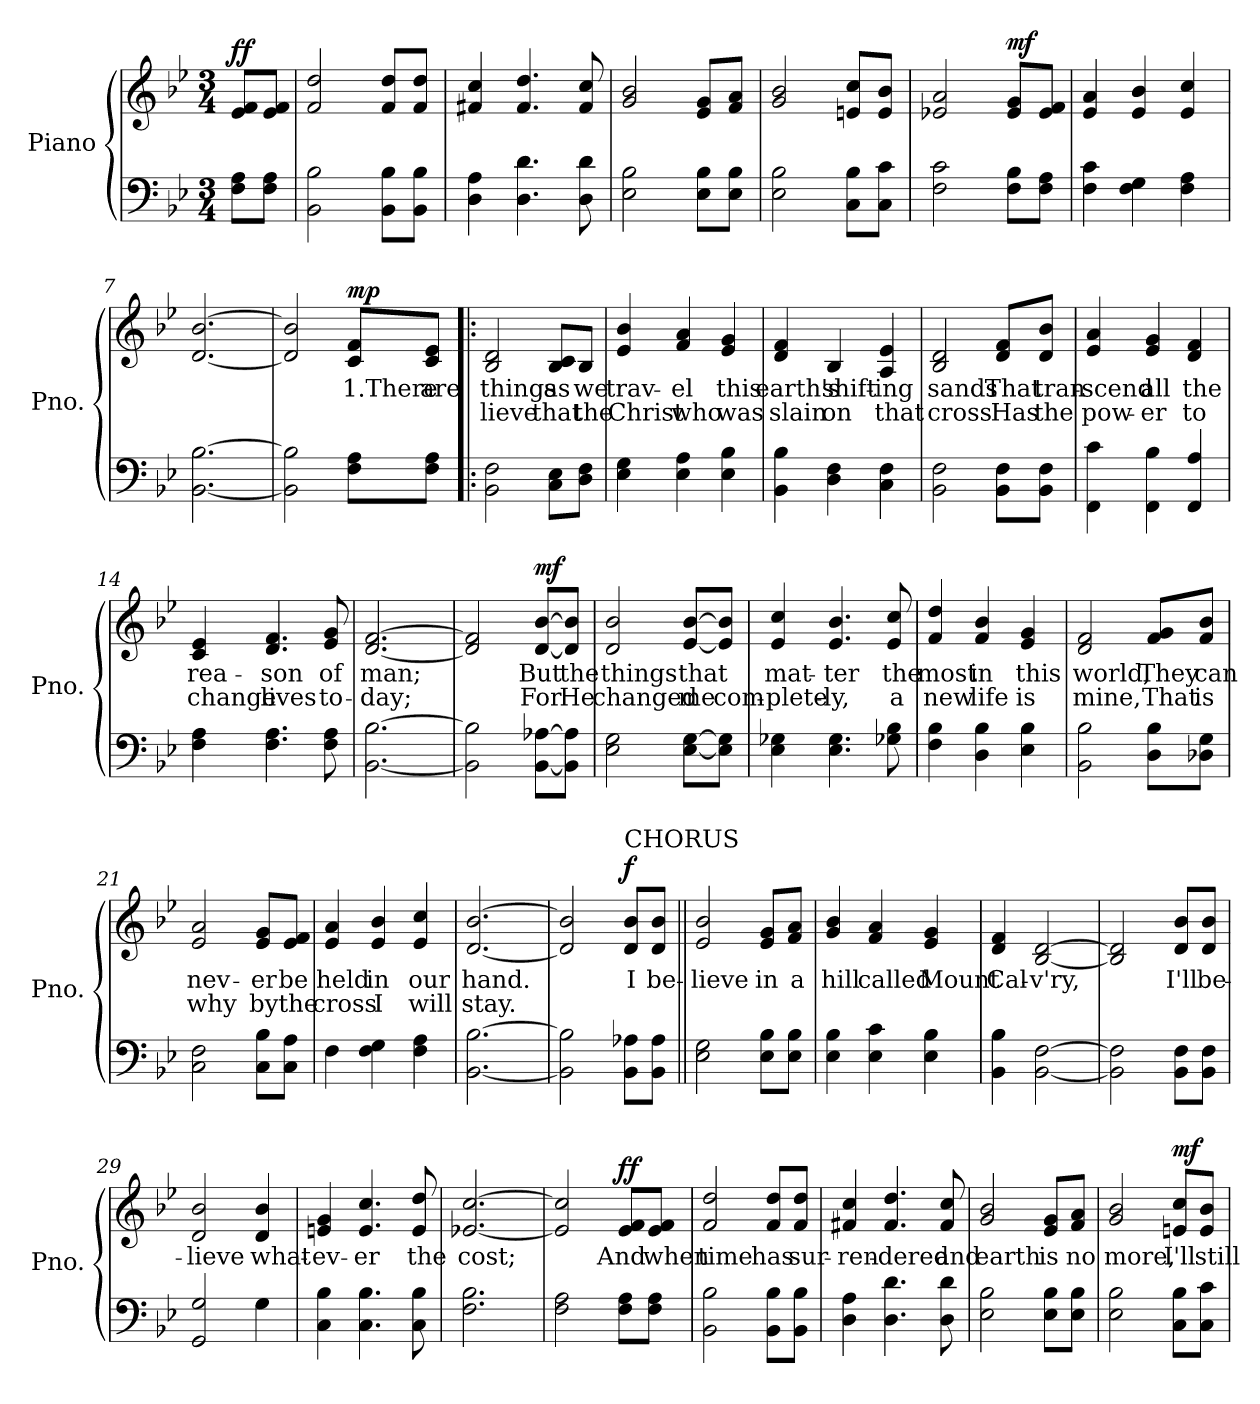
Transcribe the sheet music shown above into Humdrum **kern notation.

**kern	**kern	**text	**text	**dynam
*part1	*part1	*part1	*part1	*part1
*staff2	*staff1	*staff1	*staff1	*staff1/2
*I"Piano	*	*	*	*
*I'Pno.	*	*	*	*
*clefF4	*clefG2	*	*	*
*k[b-e-]	*k[b-e-]	*	*	*
*M3/4	*M3/4	*	*	*
=	=	=	=	=
!	!	!	!	!LO:DY:b
8F\ 8A\L	8e-/ 8f/L	.	.	ff
8F\ 8A\J	8e-/ 8f/J	.	.	.
=1	=1	=1	=1	=1
2BB-\ 2B-\	2f/ 2dd/	.	.	.
8BB-\ 8B-\L	8f/ 8dd/L	.	.	.
8BB-\ 8B-\J	8f/ 8dd/J	.	.	.
=2	=2	=2	=2	=2
4D\ 4A\	4f#X/ 4cc/	.	.	.
4.D\ 4.d\	4.f#/ 4.dd/	.	.	.
8D\ 8d\	8f#/ 8cc/	.	.	.
=3	=3	=3	=3	=3
2E-\ 2B-\	2g/ 2b-/	.	.	.
8E-\ 8B-\L	8e-/ 8g/L	.	.	.
8E-\ 8B-\J	8f/ 8a/J	.	.	.
=4	=4	=4	=4	=4
2E-\ 2B-\	2g/ 2b-/	.	.	.
8C\ 8B-\L	8en/ 8cc/L	.	.	.
8C\ 8c\J	8e/ 8b-/J	.	.	.
=5	=5	=5	=5	=5
2F\ 2c\	2e-X/ 2a/	.	.	.
!	!	!	!	!LO:DY:b
8F\ 8B-\L	8e-/ 8g/L	.	.	mf
8F\ 8A\J	8e-/ 8f/J	.	.	.
=6	=6	=6	=6	=6
4F\ 4c\	4e-/ 4a/	.	.	.
4F\ 4G\	4e-/ 4b-/	.	.	.
4F\ 4A\	4e-/ 4cc/	.	.	.
=7	=7	=7	=7	=7
[2.BB-\ [2.B-\	[2.d/ [2.b-/	.	.	.
=8	=8	=8	=8	=8
2BB-\] 2B-\]	2d/] 2b-/]	.	.	.
!	!	!LO:LY:b	!	!LO:DY:b
8F\ 8A\L	8c/ 8f/L	1.There	.	mp
!	!	!LO:LY:b	!	!
8F\ 8A\J	8c/ 8e-/J	are	.	.
!!LO:LB:g=z
=9!|:	=9!|:	=9!|:	=9!|:	=9!|:
!	!	!LO:LY:b	!LO:LY:b	!
2BB-\ 2F\	2B-/ 2d/	things	lieve	.
!	!	!LO:LY:b	!LO:LY:b	!
8C\ 8E-\L	8B-/ 8c/L	as	that	.
!	!	!LO:LY:b	!LO:LY:b	!
8D\ 8F\J	8B-/J	we	the	.
=10	=10	=10	=10	=10
!	!	!LO:LY:b	!LO:LY:b	!
4E-\ 4G\	4e-/ 4b-/	trav-	Christ	.
!	!	!LO:LY:b	!LO:LY:b	!
4E-\ 4A\	4f/ 4a/	-el	who	.
!	!	!LO:LY:b	!LO:LY:b	!
4E-\ 4B-\	4e-/ 4g/	this	was	.
=11	=11	=11	=11	=11
!	!	!LO:LY:b	!LO:LY:b	!
4BB-\ 4B-\	4d/ 4f/	earth's	slain	.
!	!	!LO:LY:b	!LO:LY:b	!
4D\ 4F\	4B-/	shift-	on	.
!	!	!LO:LY:b	!LO:LY:b	!
4C\ 4F\	4A/ 4e-/	-ing	that	.
=12	=12	=12	=12	=12
!	!	!LO:LY:b	!LO:LY:b	!
2BB-\ 2F\	2B-/ 2d/	sands	cross	.
!	!	!LO:LY:b	!LO:LY:b	!
8BB-\ 8F\L	8d/ 8f/L	That	Has	.
!	!	!LO:LY:b	!LO:LY:b	!
8BB-\ 8F\J	8d/ 8b-/J	tran-	the	.
=13	=13	=13	=13	=13
!	!	!LO:LY:b	!LO:LY:b	!
4FF\ 4c\	4e-/ 4a/	-scend	pow-	.
!	!	!LO:LY:b	!LO:LY:b	!
4FF\ 4B-\	4e-/ 4g/	all	-er	.
!	!	!LO:LY:b	!LO:LY:b	!
4FF/ 4A/	4d/ 4f/	the	to	.
=14	=14	=14	=14	=14
!	!	!LO:LY:b	!LO:LY:b	!
4F\ 4A\	4c/ 4e-/	rea-	change	.
!	!	!LO:LY:b	!LO:LY:b	!
4.F\ 4.A\	4.d/ 4.f/	-son	lives	.
!	!	!LO:LY:b	!LO:LY:b	!
8F\ 8A\	8e-/ 8g/	of	to-	.
!!LO:LB:g=z
=15	=15	=15	=15	=15
!	!	!LO:LY:b	!LO:LY:b	!
[2.BB-\ [2.B-\	[2.d/ [2.f/	man;	-day;	.
=16	=16	=16	=16	=16
2BB-\] 2B-\]	2d/] 2f/]	.	.	.
!	!	!LO:LY:b	!LO:LY:b	!LO:DY:b
[8BB-\ [8A-X\L	[8d/ [8b-/L	But	For	mf
!	!	!LO:LY:b	!LO:LY:b	!
8BB-\] 8A-\]J	8d/] 8b-/]J	the	He	.
=17	=17	=17	=17	=17
!	!	!LO:LY:b	!LO:LY:b	!
2E-\ 2G\	2d/ 2b-/	things	changed	.
!	!	!LO:LY:b	!LO:LY:b	!
[8E-\ [8G\L	[8e-/ [8b-/L	that	me	.
!	!	!	!LO:LY:b	!
8E-\] 8G\]J	8e-/] 8b-/]J	.	com-	.
=18	=18	=18	=18	=18
!	!	!LO:LY:b	!LO:LY:b	!
4E-\ 4G-X\	4e-/ 4cc/	mat-	-plete-	.
!	!	!LO:LY:b	!LO:LY:b	!
4.E-\ 4.G-\	4.e-/ 4.b-/	-ter	-ly,	.
!	!	!LO:LY:b	!LO:LY:b	!
8G-X\ 8B-\	8e-/ 8cc/	the	a	.
=19	=19	=19	=19	=19
!	!	!LO:LY:b	!LO:LY:b	!
4F\ 4B-\	4f/ 4dd/	most	new	.
!	!	!LO:LY:b	!LO:LY:b	!
4D\ 4B-\	4f/ 4b-/	in	life	.
!	!	!LO:LY:b	!LO:LY:b	!
4E-\ 4B-\	4e-/ 4g/	this	is	.
=20	=20	=20	=20	=20
!	!	!LO:LY:b	!LO:LY:b	!
2BB-\ 2B-\	2d/ 2f/	world,	mine,	.
!	!	!LO:LY:b	!LO:LY:b	!
8D\ 8B-\L	8f/ 8g/L	They	That	.
!	!	!LO:LY:b	!LO:LY:b	!
8D-X\ 8G\J	8f/ 8b-/J	can	is	.
=21	=21	=21	=21	=21
!	!	!LO:LY:b	!LO:LY:b	!
2C\ 2F\	2e-/ 2a/	nev-	why	.
!	!	!LO:LY:b	!LO:LY:b	!
8C\ 8B-\L	8e-/ 8g/L	-er	by	.
!	!	!LO:LY:b	!LO:LY:b	!
8C\ 8A\J	8e-/ 8f/J	be	the	.
!!LO:LB:g=z
=22	=22	=22	=22	=22
!	!	!LO:LY:b	!LO:LY:b	!
4F\	4e-/ 4a/	held	cross	.
!	!	!LO:LY:b	!LO:LY:b	!
4F\ 4G\	4e-/ 4b-/	in	I	.
!	!	!LO:LY:b	!LO:LY:b	!
4F\ 4A\	4e-/ 4cc/	our	will	.
=23	=23	=23	=23	=23
!	!	!LO:LY:b	!LO:LY:b	!
[2.BB-\ [2.B-\	[2.d/ [2.b-/	hand.	stay.	.
=24	=24	=24	=24	=24
2BB-\] 2B-\]	2d/] 2b-/]	.	.	.
!	!LO:TX:a:t=CHORUS	!	!	!
!	!	!LO:LY:b	!	!LO:DY:b
8BB-\ 8A-X\L	8d/ 8b-/L	I	.	f
!	!	!LO:LY:b	!	!
8BB-\ 8A-\J	8d/ 8b-/J	be-	.	.
=25||	=25||	=25||	=25||	=25||
!	!	!LO:LY:b	!	!
2E-\ 2G\	2e-/ 2b-/	-lieve	.	.
!	!	!LO:LY:b	!	!
8E-\ 8B-\L	8e-/ 8g/L	in	.	.
!	!	!LO:LY:b	!	!
8E-\ 8B-\J	8f/ 8a/J	a	.	.
=26	=26	=26	=26	=26
!	!	!LO:LY:b	!	!
4E-\ 4B-\	4g/ 4b-/	hill	.	.
!	!	!LO:LY:b	!	!
4E-\ 4c\	4f/ 4a/	called	.	.
!	!	!LO:LY:b	!	!
4E-\ 4B-\	4e-/ 4g/	Mount	.	.
=27	=27	=27	=27	=27
!	!	!LO:LY:b	!	!
4BB-\ 4B-\	4d/ 4f/	Cal-	.	.
!	!	!LO:LY:b	!	!
[2BB-\ [2F\	[2B-/ [2d/	-v'ry,	.	.
=28	=28	=28	=28	=28
2BB-\] 2F\]	2B-/] 2d/]	.	.	.
!	!	!LO:LY:b	!	!
8BB-\ 8F\L	8d/ 8b-/L	I'll	.	.
!	!	!LO:LY:b	!	!
8BB-\ 8F\J	8d/ 8b-/J	be-	.	.
=29	=29	=29	=29	=29
!	!	!LO:LY:b	!	!
2GG/ 2G/	2d/ 2b-/	-lieve	.	.
!	!	!LO:LY:b	!	!
4G\	4d/ 4b-/	what-	.	.
!!LO:LB:g=z
=30	=30	=30	=30	=30
!	!	!LO:LY:b	!	!
4C\ 4B-\	4en/ 4g/	-ev-	.	.
!	!	!LO:LY:b	!	!
4.C\ 4.B-\	4.e/ 4.cc/	-er	.	.
!	!	!LO:LY:b	!	!
8C\ 8B-\	8e/ 8dd/	the	.	.
=31	=31	=31	=31	=31
!	!	!LO:LY:b	!	!
2.F\ 2.B-\	[2.e-X/ [2.cc/	cost;	.	.
=32	=32	=32	=32	=32
2F\ 2A\	2e-/] 2cc/]	.	.	.
!	!	!LO:LY:b	!	!LO:DY:b
8F\ 8A\L	8e-/ 8f/L	And	.	ff
!	!	!LO:LY:b	!	!
8F\ 8A\J	8e-/ 8f/J	when	.	.
=33	=33	=33	=33	=33
!	!	!LO:LY:b	!	!
2BB-\ 2B-\	2f/ 2dd/	time	.	.
!	!	!LO:LY:b	!	!
8BB-\ 8B-\L	8f/ 8dd/L	has	.	.
!	!	!LO:LY:b	!	!
8BB-\ 8B-\J	8f/ 8dd/J	sur-	.	.
=34	=34	=34	=34	=34
!	!	!LO:LY:b	!	!
4D\ 4A\	4f#X/ 4cc/	-ren-	.	.
!	!	!LO:LY:b	!	!
4.D\ 4.d\	4.f#/ 4.dd/	-dered	.	.
!	!	!LO:LY:b	!	!
8D\ 8d\	8f#/ 8cc/	and	.	.
=35	=35	=35	=35	=35
!	!	!LO:LY:b	!	!
2E-\ 2B-\	2g/ 2b-/	earth	.	.
!	!	!LO:LY:b	!	!
8E-\ 8B-\L	8e-/ 8g/L	is	.	.
!	!	!LO:LY:b	!	!
8E-\ 8B-\J	8f/ 8a/J	no	.	.
=36	=36	=36	=36	=36
!	!	!LO:LY:b	!	!
2E-\ 2B-\	2g/ 2b-/	more,	.	.
!	!	!LO:LY:b	!	!LO:DY:b
8C\ 8B-\L	8en/ 8cc/L	I'll	.	mf
!	!	!LO:LY:b	!	!
8C\ 8c\J	8e/ 8b-/J	still	.	.
=	=	=	=	=
*-	*-	*-	*-	*-
